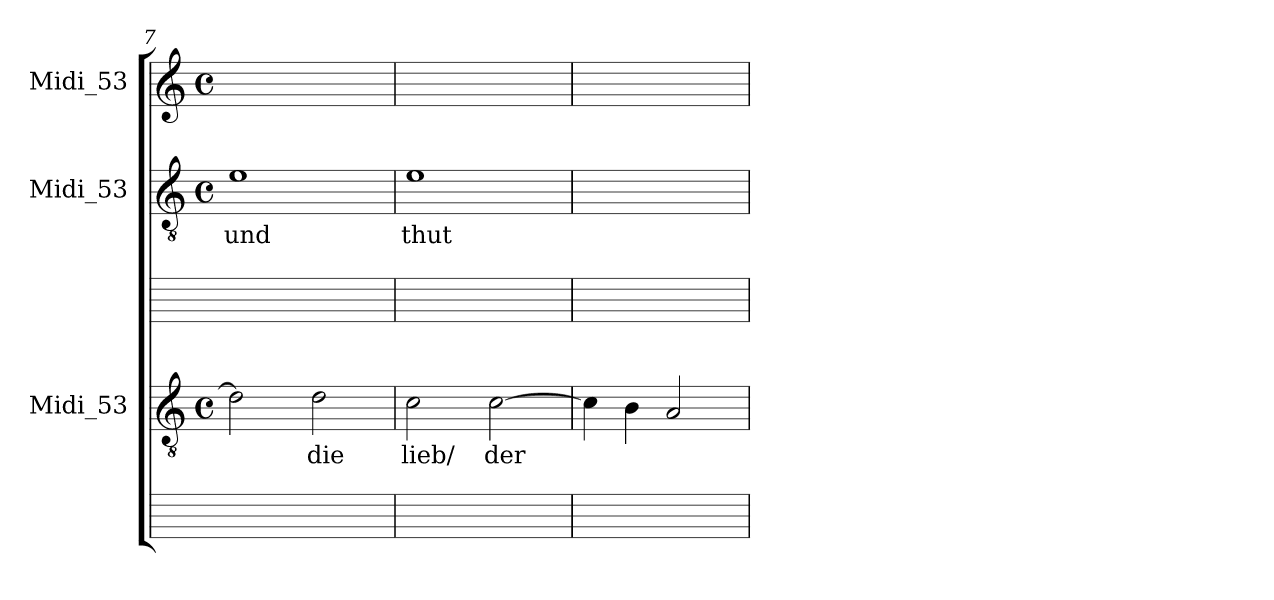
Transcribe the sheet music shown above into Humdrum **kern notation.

**kern	**kern	**text	**kern	**kern	**text	**kern
*part5	*part4	*part4	*part3	*part2	*part2	*part1
*staff5	*staff4	*staff4	*staff3	*staff2	*staff2	*staff1
*	*I"Midi_53	*	*	*I"Midi_53	*	*I"Midi_53
*	*clefGv2	*	*	*clefGv2	*	*clefG2
*	*k[]	*	*	*k[]	*	*k[]
*	*C:	*	*	*C:	*	*C:
*	*M4/4	*	*	*M4/4	*	*M4/4
*	*met(c)	*	*	*met(c)	*	*met(c)
=7F	=7F	=7F	=7F	=7F	=7F	=7F
!	!	!	!	!	!LO:LY:b	!
4ryy	2d\]	.	4ryy	1e	und	4ryy
2.ryy	.	.	2.ryy	.	.	4ryy
!	!	!LO:LY:b	!	!	!	!
.	2d\	die	.	.	.	4ryy
.	.	.	.	.	.	4ryy
=7G	=7G	=7G	=7G	=7G	=7G	=7G
!	!	!LO:LY:b	!	!	!LO:LY:b	!
4ryy	2c\	lieb/	4ryy	1e	thut	4ryy
2.ryy	.	.	2.ryy	.	.	4ryy
!	!	!LO:LY:b	!	!	!	!
.	[2c\	der	.	.	.	4ryy
.	.	.	.	.	.	4ryy
=7A	=7A	=7A	=7A	=7A	=7A	=7A
4ryy	4c\]	.	4ryy	4ryy	.	4ryy
2.ryy	4B\	.	2.ryy	4ryy	.	4ryy
.	2A/	.	.	4ryy	.	4ryy
.	.	.	.	4ryy	.	4ryy
=	=	=	=	=	=	=
*-	*-	*-	*-	*-	*-	*-
